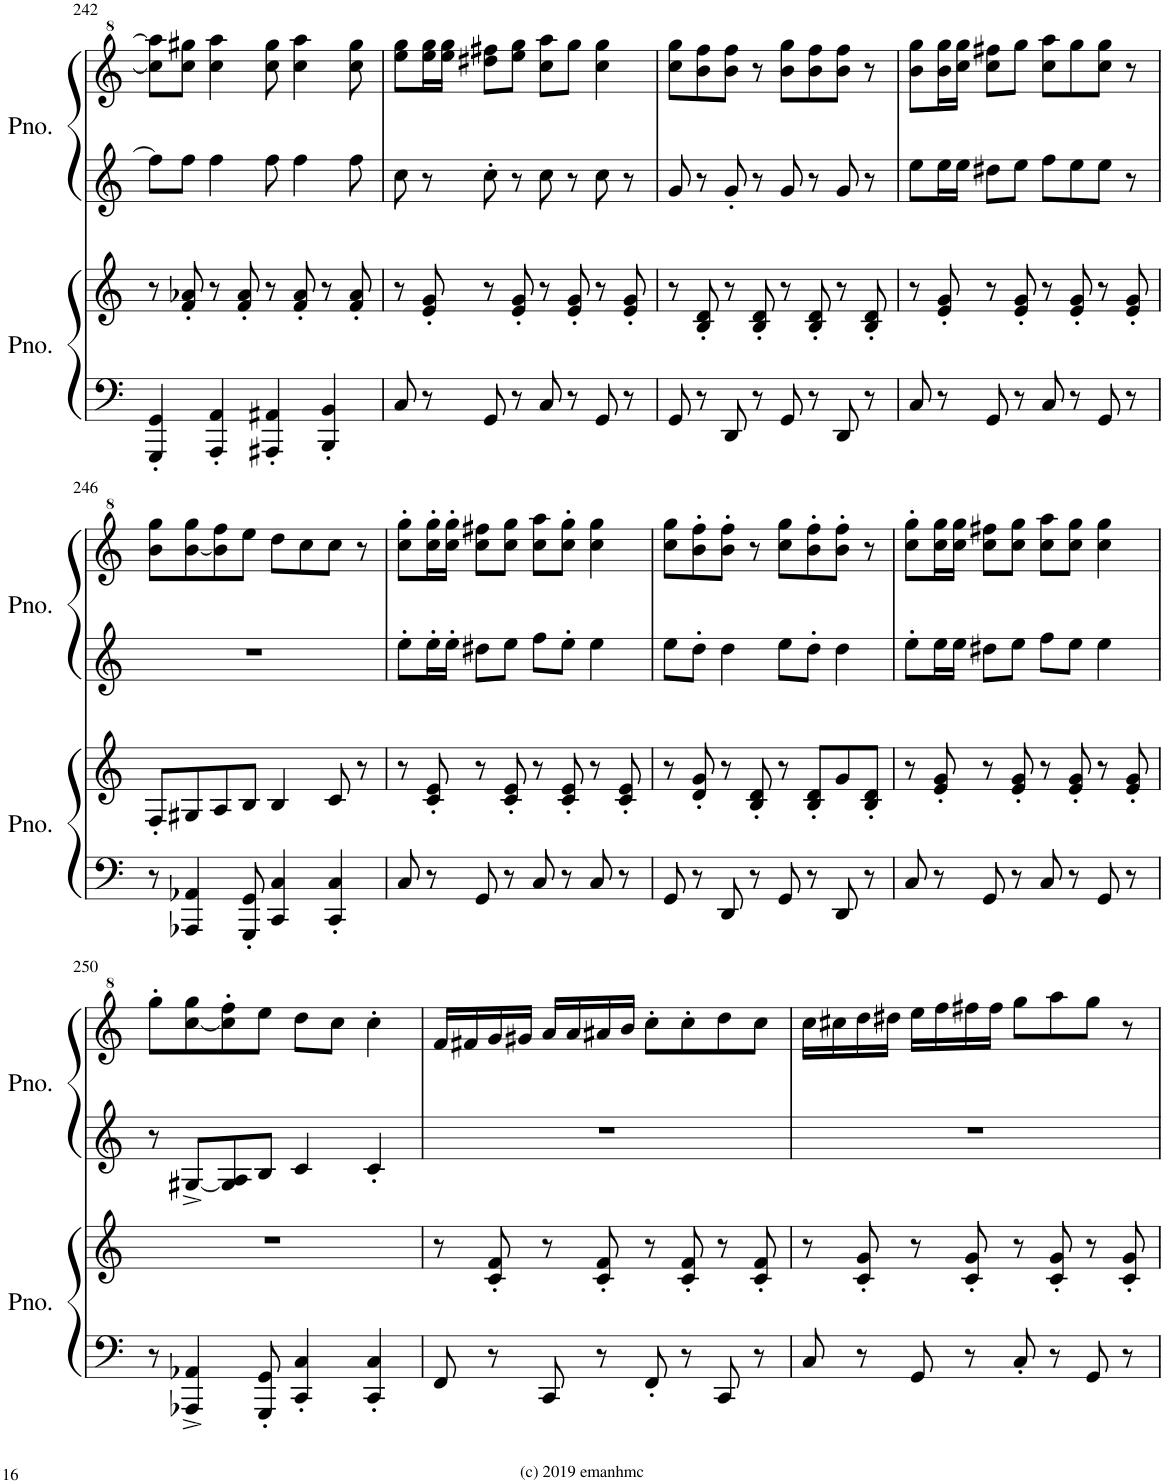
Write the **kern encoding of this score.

**kern	**kern	**kern	**kern
*part2	*part2	*part1	*part1
*staff4	*staff3	*staff2	*staff1
*I"Piano	*	*I"Piano	*
*I'Pno.	*	*I'Pno.	*
!!LO:PB:g=z
*clefF4	*clefG2	*clefG2	*clefG^2
*k[]	*k[]	*k[]	*k[]
*M4/4	*M4/4	*M4/4	*M4/4
*met(c)	*met(c)	*met(c)	*met(c)
=242	=242	=242	=242
4GGG/' 4GG/'	8r	8ff\L]	8ccc\] 8aaa\]L
.	8f/' 8a-X/'	8ff\J	8ccc\ 8ggg#X\J
4AAA/' 4AA/'	8r	4ff\	4ccc\ 4aaa\
.	8f/' 8a-/'	.	.
4AAA#X/' 4AA#X/'	8r	8ff\	8ccc\ 8ggg#\
.	8f/' 8a-/'	4ff\	4ccc\ 4aaa\
4BBB/' 4BB/'	8r	.	.
.	8f/' 8a-/'	8ff\	8ccc\ 8ggg#\
=243	=243	=243	=243
8C/	8r	8cc\	8eee\ 8ggg\L
8r	8e/' 8g/'	8r	16eee\ 16ggg\L
.	.	.	16eee\ 16ggg\JJ
8GG/	8r	8cc'\	8ddd#X\ 8fff#X\L
8r	8e/' 8g/'	8r	8eee\ 8ggg\J
8C/	8r	8cc\	8ccc\ 8aaa\L
8r	8e/' 8g/'	8r	8ggg\J
8GG/	8r	8cc\	4ccc\ 4ggg\
8r	8e/' 8g/'	8r	.
=244	=244	=244	=244
8GG/	8r	8g/	8ccc\ 8ggg\L
8r	8B/' 8d/'	8r	8bb\ 8fff\
8DD/	8r	8g'/	8bb\ 8fff\J
8r	8B/' 8d/'	8r	8r
8GG/	8r	8g/	8bb\ 8ggg\L
8r	8B/' 8d/'	8r	8bb\ 8fff\
8DD/	8r	8g/	8bb\ 8fff\J
8r	8B/' 8d/'	8r	8r
=245	=245	=245	=245
8C/	8r	8ee\L	8bb\ 8ggg\L
8r	8e/' 8g/'	16ee\L	16bb\ 16ggg\L
.	.	16ee\JJ	16ccc\ 16ggg\JJ
8GG/	8r	8dd#X\L	8ccc\ 8fff#X\L
8r	8e/' 8g/'	8ee\J	8ggg\J
8C/	8r	8ff\L	8ccc\ 8aaa\L
8r	8e/' 8g/'	8ee\	8ggg\
8GG/	8r	8ee\J	8ccc\ 8ggg\J
8r	8e/' 8g/'	8r	8r
!!LO:LB:g=z
=246	=246	=246	=246
8r	8F'/L	1r	8bb\ 8ggg\L
4AAA-X/ 4AA-X/	8G#X/	.	[8bb\ 8ggg\
.	8A/	.	8bb\] 8fff\
8GGG/' 8GG/'	8B/J	.	8eee\J
4CC/ 4C/	4B/	.	8ddd\L
.	.	.	8ccc\
4CC/' 4C/'	8c/	.	8ccc\J
.	8r	.	8r
=247	=247	=247	=247
8C/	8r	8ee'\L	8ccc\' 8ggg\'L
8r	8c/' 8e/'	16ee'\L	16ccc\' 16ggg\'L
.	.	16ee'\JJ	16ccc\' 16ggg\'JJ
8GG/	8r	8dd#X\L	8ccc\ 8fff#X\L
8r	8c/' 8e/'	8ee\J	8ccc\ 8ggg\J
8C/	8r	8ff\L	8ccc\ 8aaa\L
8r	8c/' 8e/'	8ee'\J	8ccc\' 8ggg\'J
8C/	8r	4ee\	4ccc\ 4ggg\
8r	8c/' 8e/'	.	.
=248	=248	=248	=248
8GG/	8r	8ee\L	8ccc\ 8ggg\L
8r	8d/' 8g/'	8dd'\J	8bb\' 8fff\'
8DD/	8r	4dd\	8bb\' 8fff\'J
8r	8B/' 8d/'	.	8r
8GG/	8r	8ee\L	8ccc\ 8ggg\L
8r	8B/' 8d/'L	8dd'\J	8bb\' 8fff\'
8DD/	8g/	4dd\	8bb\' 8fff\'J
8r	8B/' 8d/'J	.	8r
=249	=249	=249	=249
8C/	8r	8ee'\L	8ccc\' 8ggg\'L
8r	8e/' 8g/'	16ee\L	16ccc\ 16ggg\L
.	.	16ee\JJ	16ccc\ 16ggg\JJ
8GG/	8r	8dd#X\L	8ccc\ 8fff#X\L
8r	8e/' 8g/'	8ee\J	8ccc\ 8ggg\J
8C/	8r	8ff\L	8ccc\ 8aaa\L
8r	8e/' 8g/'	8ee\J	8ccc\ 8ggg\J
8GG/	8r	4ee\	4ccc\ 4ggg\
8r	8e/' 8g/'	.	.
!!LO:LB:g=z
=250	=250	=250	=250
8r	1r	8r	8ggg'\L
4AAA-X/^ 4AA-X/^	.	[8G#X^/L	[8ccc\ 8ggg\
.	.	8G#/] 8A/	8ccc\]' 8fff\'
8GGG/' 8GG/'	.	8B/J	8eee\J
4CC/' 4C/'	.	4c/	8ddd\L
.	.	.	8ccc\J
4CC/' 4C/'	.	4c'/	4ccc'\
=251	=251	=251	=251
8FF/	8r	1r	16ff/LL
.	.	.	16ff#X/
8r	8c/' 8f/'	.	16gg/
.	.	.	16gg#X/JJ
8CC/	8r	.	16aa/LL
.	.	.	16aa/
8r	8c/' 8f/'	.	16aa#X/
.	.	.	16bb/JJ
8FF'/	8r	.	8ccc'\L
8r	8c/' 8f/'	.	8ccc'\
8CC/	8r	.	8ddd\
8r	8c/' 8f/'	.	8ccc\J
=252	=252	=252	=252
8C/	8r	1r	16ccc\LL
.	.	.	16ccc#X\
8r	8c/' 8g/'	.	16ddd\
.	.	.	16ddd#X\JJ
8GG/	8r	.	16eee\LL
.	.	.	16fff\
8r	8c/' 8g/'	.	16fff#X\
.	.	.	16fff#\JJ
8C'/	8r	.	8ggg\L
8r	8c/' 8g/'	.	8aaa\
8GG/	8r	.	8ggg\J
8r	8c/' 8g/'	.	8r
=	=	=	=
*-	*-	*-	*-
